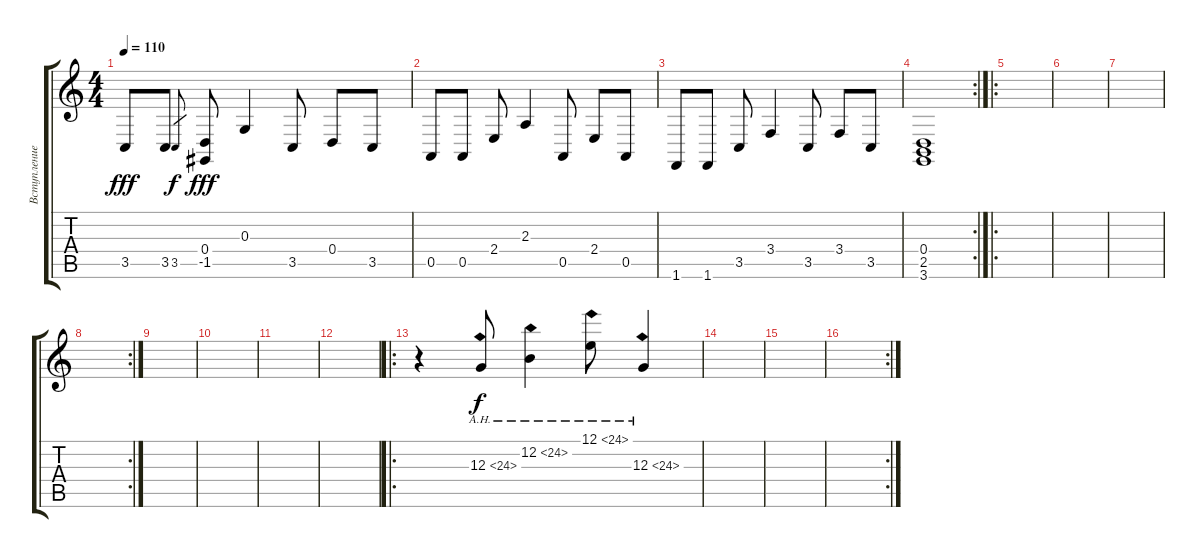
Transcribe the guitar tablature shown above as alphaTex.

\track ("Вступление" "Вступление") {instrument koto}
\staff {score tabs}
\tuning (E4 B3 G3 D3 A2 E2) {hide}
\ts (4 4)
\tempo 110
\clef g2
\ks c
3.5.8{dy fff volume 16 instrument koto} 3.5.8 3.5.8{gr dy f} (0.4 -1.5).8{dy fff} 0.3.4 3.5.8 0.4.8 3.5.8 |
0.5.8 0.5.8 2.4.8 2.3.4 0.5.8 2.4.8 0.5.8 |
1.6.8 1.6.8 3.5.8 3.4.4 3.5.8 3.4.8 3.5.8 |
\rc 2
(0.4 2.5 3.6).1 |
\ro
|
|
|
\rc 2
|
|
|
|
|
\ro
r.4 12.3{ah 12}.8{dy f} 12.2{ah 12}.4 12.1{ah 12}.8 12.3{ah 12}.4 |
|
|
\rc 2
